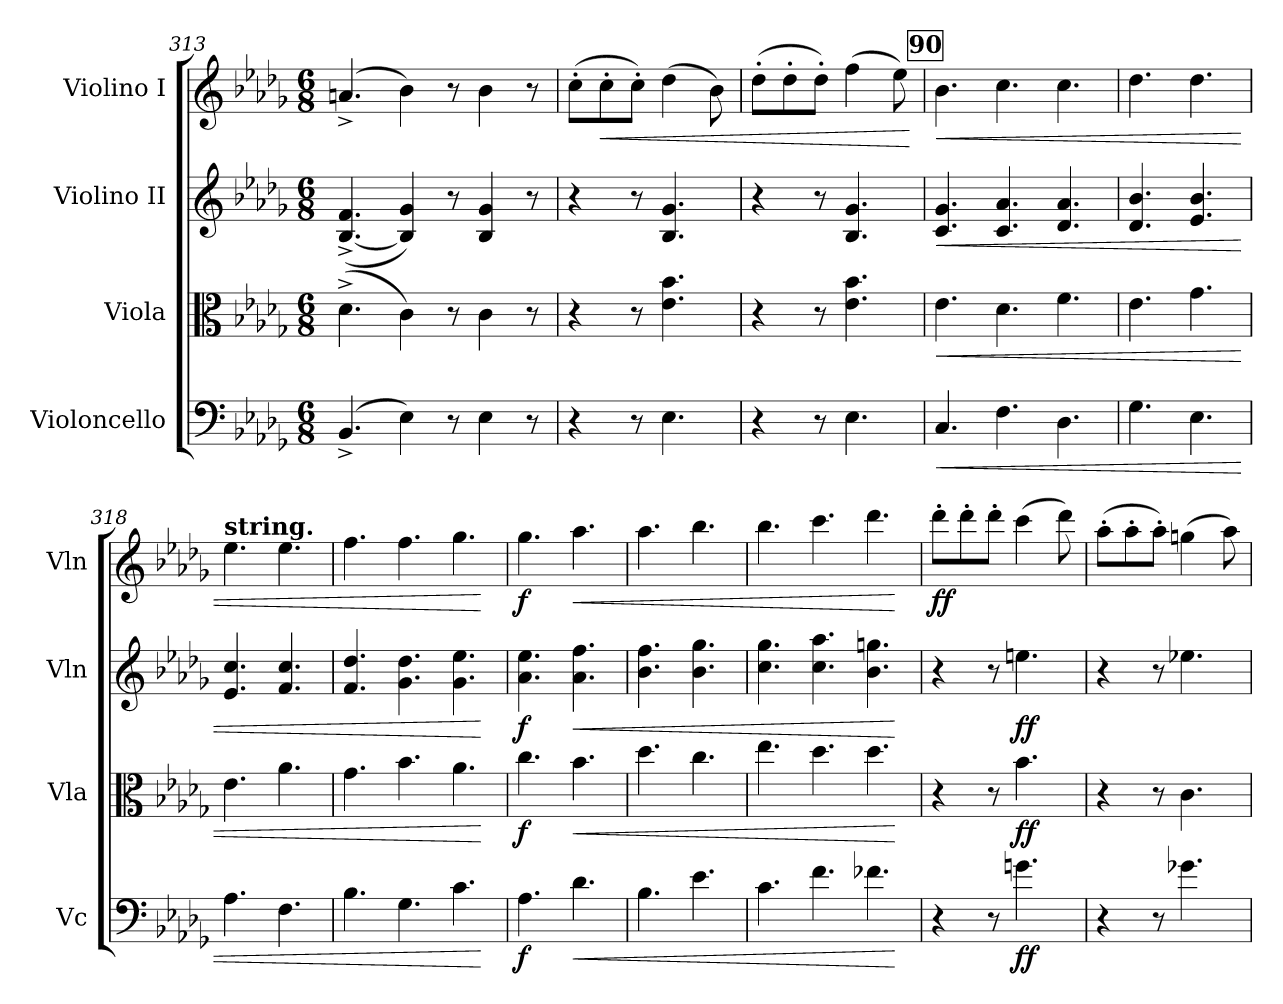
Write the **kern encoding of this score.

**kern	**dynam	**kern	**dynam	**kern	**dynam	**kern	**dynam
*part4	*part4	*part3	*part3	*part2	*part2	*part1	*part1
*staff4	*staff4	*staff3	*staff3	*staff2	*staff2	*staff1	*staff1
*I"Violoncello	*	*I"Viola	*	*I"Violino II	*	*I"Violino I	*
*I'Vc	*	*I'Vla	*	*I'Vln	*	*I'Vln	*
!!LO:LB:g=z
*clefF4	*	*clefC3	*	*clefG2	*	*clefG2	*
*k[b-e-a-d-g-]	*	*k[b-e-a-d-g-]	*	*k[b-e-a-d-g-]	*	*k[b-e-a-d-g-]	*
*M6/8	*	*M6/8	*	*M6/8	*	*M6/8	*
=313	=313	=313	=313	=313	=313	=313	=313
(4.BB-^/	.	(4.d-^\	.	([4.B-/^ 4.f/^	.	(4.an^/	.
4E-\)	.	4c\)	.	4B-/] 4g-/)	.	4b-\)	.
8r	.	8r	.	8r	.	8r	.
4E-\	.	4c\	.	4B-/ 4g-/	.	4b-\	.
8r	.	8r	.	8r	.	8r	.
=314	=314	=314	=314	=314	=314	=314	=314
4r	.	4r	.	4r	.	(8cc'\L	.
!	!	!	!	!	!	!	!LO:HP:b
.	.	.	.	.	.	8cc'\	<
8r	.	8r	.	8r	.	8cc'\J)	.
4.E-\	.	4.e-\ 4.b-\	.	4.B-/ 4.g-/	.	(4dd-\	.
.	.	.	.	.	.	8b-\)	.
=315	=315	=315	=315	=315	=315	=315	=315
4r	.	4r	.	4r	.	(8dd-'\L	.
.	.	.	.	.	.	8dd-'\	.
8r	.	8r	.	8r	.	8dd-'\J)	.
4.E-\	.	4.e-\ 4.b-\	.	4.B-/ 4.g-/	.	(4ff\	.
.	.	.	.	.	.	8ee-\)	.
.	.	.	.	.	.	.	[
!!LO:REH:place=s1:a:B:fs=14:t=90
=316	=316	=316	=316	=316	=316	=316	=316
!	!LO:HP:b	!	!LO:HP:b	!	!LO:HP:b	!	!LO:HP:b
4.C/	<	4.e-\	<	4.c/ 4.g-/	<	4.b-\	<
4.F\	.	4.d-\	.	4.c/ 4.a-/	.	4.cc\	.
4.D-\	.	4.f\	.	4.d-/ 4.a-/	.	4.cc\	.
=317	=317	=317	=317	=317	=317	=317	=317
4.G-\	.	4.e-\	.	4.d-/ 4.b-/	.	4.dd-\	.
4.E-\	.	4.g-\	.	4.e-/ 4.b-/	.	4.dd-\	.
=318	=318	=318	=318	=318	=318	=318	=318
!	!	!	!	!	!	!LO:TX:a:B:t=string.	!
4.A-\	.	4.e-\	.	4.e-/ 4.cc/	.	4.ee-\	.
4.F\	.	4.a-\	.	4.f/ 4.cc/	.	4.ee-\	.
=319	=319	=319	=319	=319	=319	=319	=319
4.B-\	.	4.g-\	.	4.f/ 4.dd-/	.	4.ff\	.
4.G-\	.	4.b-\	.	4.g-\ 4.dd-\	.	4.ff\	.
4.c\	.	4.a-\	.	4.g-\ 4.ee-\	.	4.gg-\	.
.	[	.	[	.	[	.	[
=320	=320	=320	=320	=320	=320	=320	=320
!	!LO:DY:b	!	!LO:DY:b	!	!LO:DY:b	!	!LO:DY:b
4.A-\	f	4.cc\	f	4.a-\ 4.ee-\	f	4.gg-\	f
!	!LO:HP:b	!	!LO:HP:b	!	!LO:HP:b	!	!LO:HP:b
4.d-\	<	4.b-\	<	4.a-\ 4.ff\	<	4.aa-\	<
=321	=321	=321	=321	=321	=321	=321	=321
4.B-\	.	4.dd-\	.	4.b-\ 4.ff\	.	4.aa-\	.
4.e-\	.	4.cc\	.	4.b-\ 4.gg-\	.	4.bb-\	.
=322	=322	=322	=322	=322	=322	=322	=322
4.c\	.	4.ee-\	.	4.cc\ 4.gg-\	.	4.bb-\	.
4.f\	.	4.dd-\	.	4.cc\ 4.aa-\	.	4.ccc\	.
4.f-X\	.	4.dd-\	.	4.b-\ 4.ggn\	.	4.ddd-\	.
.	[	.	[	.	[	.	[
=323	=323	=323	=323	=323	=323	=323	=323
!	!	!	!	!	!	!	!LO:DY:b
4r	.	4r	.	4r	.	8ddd-'\L	ff
.	.	.	.	.	.	8ddd-'\	.
8r	.	8r	.	8r	.	8ddd-'\J	.
!	!LO:DY:b	!	!LO:DY:b	!	!LO:DY:b	!	!
4.gn\	ff	4.b-\	ff	4.een\	ff	(4ccc\	.
.	.	.	.	.	.	8ddd-\)	.
=324	=324	=324	=324	=324	=324	=324	=324
4r	.	4r	.	4r	.	(8aa-'\L	.
.	.	.	.	.	.	8aa-'\	.
8r	.	8r	.	8r	.	8aa-'\J)	.
4.g-X\	.	4.c\	.	4.ee-X\	.	(4ggn\	.
.	.	.	.	.	.	8aa-\)	.
=	=	=	=	=	=	=	=
*-	*-	*-	*-	*-	*-	*-	*-
